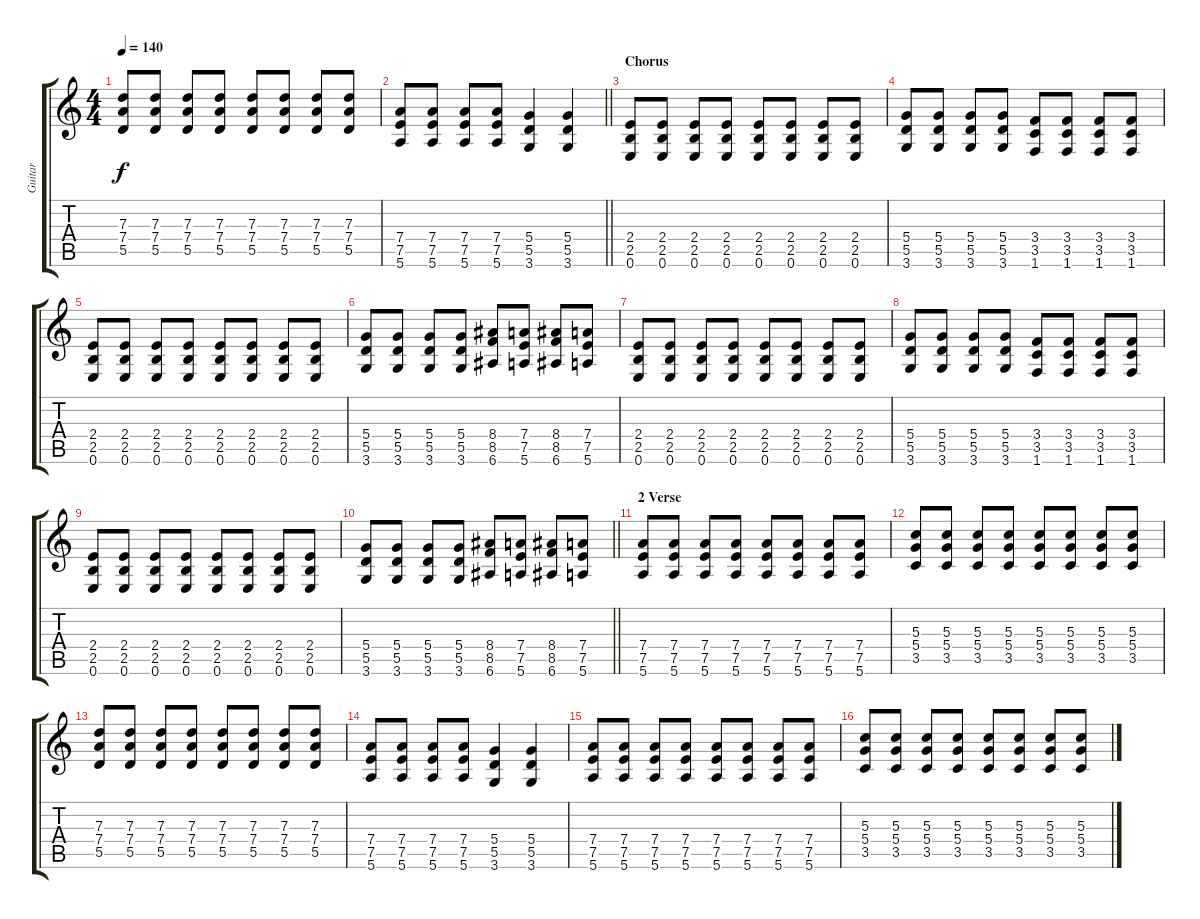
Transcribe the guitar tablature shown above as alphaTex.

\track ("Guitar" "Guitar") {instrument distortionguitar}
\staff {score tabs}
\tuning (E4 B3 G3 D3 A2 E2) {hide}
\ts (4 4)
\tempo 140
\clef g2
\ks c
(7.3 7.4 5.5).8{dy f} (7.3 7.4 5.5).8 (7.3 7.4 5.5).8 (7.3 7.4 5.5).8 (7.3 7.4 5.5).8 (7.3 7.4 5.5).8 (7.3 7.4 5.5).8 (7.3 7.4 5.5).8 |
\barLineRight lightlight
(7.4 7.5 5.6).8 (7.4 7.5 5.6).8 (7.4 7.5 5.6).8 (7.4 7.5 5.6).8 (5.4 5.5 3.6).4 (5.4 5.5 3.6).4 |
\section ("" "Chorus")
(2.4 2.5 0.6).8 (2.4 2.5 0.6).8 (2.4 2.5 0.6).8 (2.4 2.5 0.6).8 (2.4 2.5 0.6).8 (2.4 2.5 0.6).8 (2.4 2.5 0.6).8 (2.4 2.5 0.6).8 |
(5.4 5.5 3.6).8 (5.4 5.5 3.6).8 (5.4 5.5 3.6).8 (5.4 5.5 3.6).8 (3.4 3.5 1.6).8 (3.4 3.5 1.6).8 (3.4 3.5 1.6).8 (3.4 3.5 1.6).8 |
(2.4 2.5 0.6).8 (2.4 2.5 0.6).8 (2.4 2.5 0.6).8 (2.4 2.5 0.6).8 (2.4 2.5 0.6).8 (2.4 2.5 0.6).8 (2.4 2.5 0.6).8 (2.4 2.5 0.6).8 |
(5.4 5.5 3.6).8 (5.4 5.5 3.6).8 (5.4 5.5 3.6).8 (5.4 5.5 3.6).8 (8.4 8.5 6.6).8 (7.4 7.5 5.6).8 (8.4 8.5 6.6).8 (7.4 7.5 5.6).8 |
(2.4 2.5 0.6).8 (2.4 2.5 0.6).8 (2.4 2.5 0.6).8 (2.4 2.5 0.6).8 (2.4 2.5 0.6).8 (2.4 2.5 0.6).8 (2.4 2.5 0.6).8 (2.4 2.5 0.6).8 |
(5.4 5.5 3.6).8 (5.4 5.5 3.6).8 (5.4 5.5 3.6).8 (5.4 5.5 3.6).8 (3.4 3.5 1.6).8 (3.4 3.5 1.6).8 (3.4 3.5 1.6).8 (3.4 3.5 1.6).8 |
(2.4 2.5 0.6).8 (2.4 2.5 0.6).8 (2.4 2.5 0.6).8 (2.4 2.5 0.6).8 (2.4 2.5 0.6).8 (2.4 2.5 0.6).8 (2.4 2.5 0.6).8 (2.4 2.5 0.6).8 |
\barLineRight lightlight
(5.4 5.5 3.6).8 (5.4 5.5 3.6).8 (5.4 5.5 3.6).8 (5.4 5.5 3.6).8 (8.4 8.5 6.6).8 (7.4 7.5 5.6).8 (8.4 8.5 6.6).8 (7.4 7.5 5.6).8 |
\section ("" "2 Verse")
(7.4 7.5 5.6).8 (7.4 7.5 5.6).8 (7.4 7.5 5.6).8 (7.4 7.5 5.6).8 (7.4 7.5 5.6).8 (7.4 7.5 5.6).8 (7.4 7.5 5.6).8 (7.4 7.5 5.6).8 |
(5.3 5.4 3.5).8 (5.3 5.4 3.5).8 (5.3 5.4 3.5).8 (5.3 5.4 3.5).8 (5.3 5.4 3.5).8 (5.3 5.4 3.5).8 (5.3 5.4 3.5).8 (5.3 5.4 3.5).8 |
(7.3 7.4 5.5).8 (7.3 7.4 5.5).8 (7.3 7.4 5.5).8 (7.3 7.4 5.5).8 (7.3 7.4 5.5).8 (7.3 7.4 5.5).8 (7.3 7.4 5.5).8 (7.3 7.4 5.5).8 |
(7.4 7.5 5.6).8 (7.4 7.5 5.6).8 (7.4 7.5 5.6).8 (7.4 7.5 5.6).8 (5.4 5.5 3.6).4 (5.4 5.5 3.6).4 |
(7.4 7.5 5.6).8 (7.4 7.5 5.6).8 (7.4 7.5 5.6).8 (7.4 7.5 5.6).8 (7.4 7.5 5.6).8 (7.4 7.5 5.6).8 (7.4 7.5 5.6).8 (7.4 7.5 5.6).8 |
(5.3 5.4 3.5).8 (5.3 5.4 3.5).8 (5.3 5.4 3.5).8 (5.3 5.4 3.5).8 (5.3 5.4 3.5).8 (5.3 5.4 3.5).8 (5.3 5.4 3.5).8 (5.3 5.4 3.5).8
